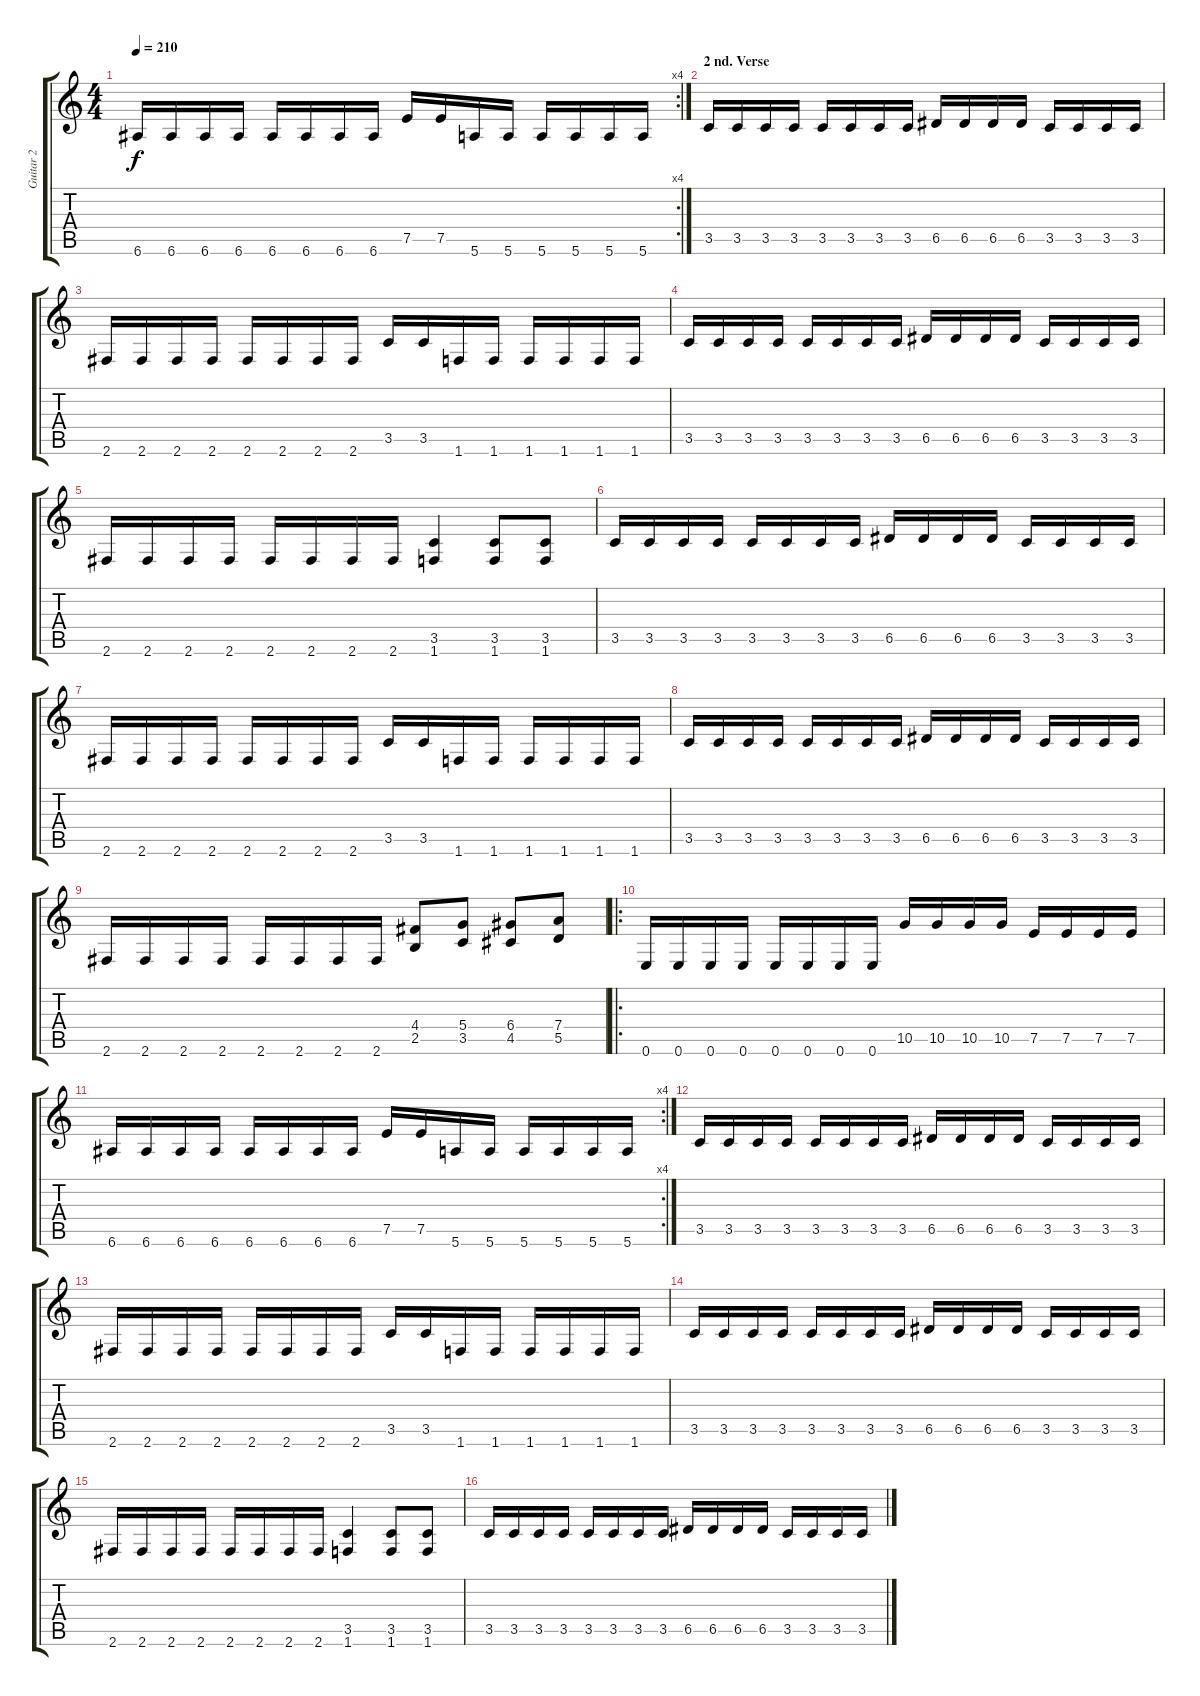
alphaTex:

\track ("Guitar 2" "Guitar 2") {instrument overdrivenguitar}
\staff {score tabs}
\tuning (E4 B3 G3 D3 A2 E2) {hide}
\rc 4
\ts (4 4)
\tempo 210
\clef g2
\ks c
6.6.16{dy f} 6.6.16 6.6.16 6.6.16 6.6.16 6.6.16 6.6.16 6.6.16 7.5.16 7.5.16 5.6.16 5.6.16 5.6.16 5.6.16 5.6.16 5.6.16 |
\section ("" "2 nd. Verse")
3.5.16 3.5.16 3.5.16 3.5.16 3.5.16 3.5.16 3.5.16 3.5.16 6.5.16 6.5.16 6.5.16 6.5.16 3.5.16 3.5.16 3.5.16 3.5.16 |
2.6.16 2.6.16 2.6.16 2.6.16 2.6.16 2.6.16 2.6.16 2.6.16 3.5.16 3.5.16 1.6.16 1.6.16 1.6.16 1.6.16 1.6.16 1.6.16 |
3.5.16 3.5.16 3.5.16 3.5.16 3.5.16 3.5.16 3.5.16 3.5.16 6.5.16 6.5.16 6.5.16 6.5.16 3.5.16 3.5.16 3.5.16 3.5.16 |
2.6.16 2.6.16 2.6.16 2.6.16 2.6.16 2.6.16 2.6.16 2.6.16 (3.5 1.6).4 (3.5 1.6).8 (3.5 1.6).8 |
3.5.16 3.5.16 3.5.16 3.5.16 3.5.16 3.5.16 3.5.16 3.5.16 6.5.16 6.5.16 6.5.16 6.5.16 3.5.16 3.5.16 3.5.16 3.5.16 |
2.6.16 2.6.16 2.6.16 2.6.16 2.6.16 2.6.16 2.6.16 2.6.16 3.5.16 3.5.16 1.6.16 1.6.16 1.6.16 1.6.16 1.6.16 1.6.16 |
3.5.16 3.5.16 3.5.16 3.5.16 3.5.16 3.5.16 3.5.16 3.5.16 6.5.16 6.5.16 6.5.16 6.5.16 3.5.16 3.5.16 3.5.16 3.5.16 |
2.6.16 2.6.16 2.6.16 2.6.16 2.6.16 2.6.16 2.6.16 2.6.16 (4.4 2.5).8 (5.4 3.5).8 (6.4 4.5).8 (7.4 5.5).8 |
\ro
0.6.16 0.6.16 0.6.16 0.6.16 0.6.16 0.6.16 0.6.16 0.6.16 10.5.16 10.5.16 10.5.16 10.5.16 7.5.16 7.5.16 7.5.16 7.5.16 |
\rc 4
6.6.16 6.6.16 6.6.16 6.6.16 6.6.16 6.6.16 6.6.16 6.6.16 7.5.16 7.5.16 5.6.16 5.6.16 5.6.16 5.6.16 5.6.16 5.6.16 |
3.5.16 3.5.16 3.5.16 3.5.16 3.5.16 3.5.16 3.5.16 3.5.16 6.5.16 6.5.16 6.5.16 6.5.16 3.5.16 3.5.16 3.5.16 3.5.16 |
2.6.16 2.6.16 2.6.16 2.6.16 2.6.16 2.6.16 2.6.16 2.6.16 3.5.16 3.5.16 1.6.16 1.6.16 1.6.16 1.6.16 1.6.16 1.6.16 |
3.5.16 3.5.16 3.5.16 3.5.16 3.5.16 3.5.16 3.5.16 3.5.16 6.5.16 6.5.16 6.5.16 6.5.16 3.5.16 3.5.16 3.5.16 3.5.16 |
2.6.16 2.6.16 2.6.16 2.6.16 2.6.16 2.6.16 2.6.16 2.6.16 (3.5 1.6).4 (3.5 1.6).8 (3.5 1.6).8 |
3.5.16 3.5.16 3.5.16 3.5.16 3.5.16 3.5.16 3.5.16 3.5.16 6.5.16 6.5.16 6.5.16 6.5.16 3.5.16 3.5.16 3.5.16 3.5.16
